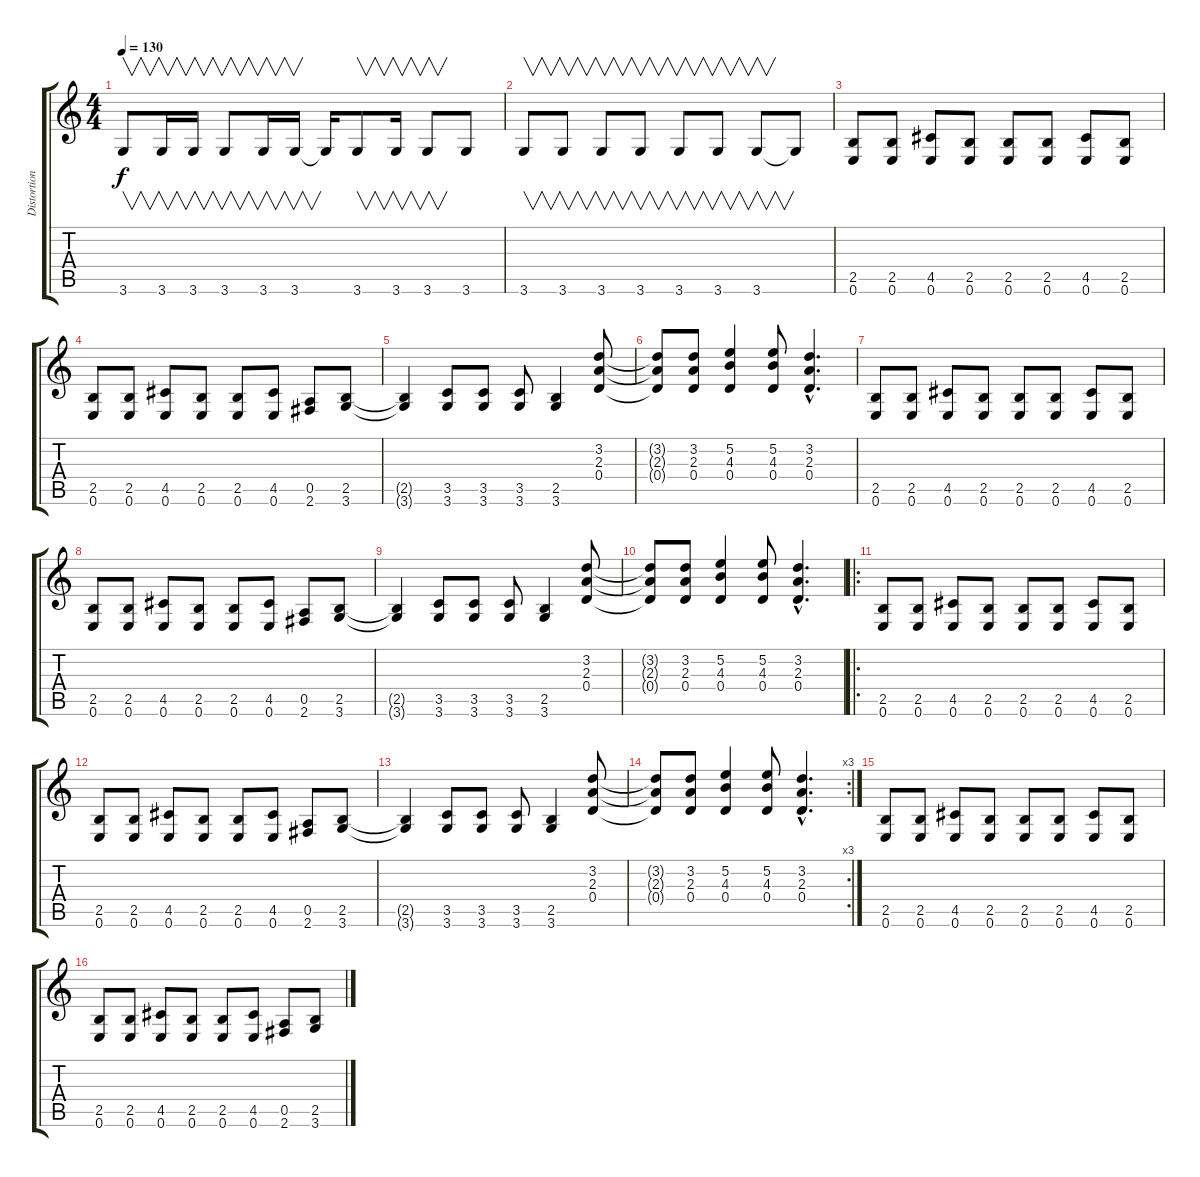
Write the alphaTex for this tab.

\track ("Distortion Guitar" "Distortion") {instrument distortionguitar}
\staff {score tabs}
\tuning (E4 B3 G3 D3 A2 E2) {hide}
\ts (4 4)
\tempo 130
\clef g2
\ks c
3.6.8{v dy f instrument distortionguitar} 3.6.16{v} 3.6.16{v} 3.6.8{v} 3.6.16{v} 3.6.16{v} 3.6{t}.16 3.6.8{v} 3.6.16{v} 3.6.8{v} 3.6.8 |
3.6.8{v} 3.6.8{v} 3.6.8{v} 3.6.8{v} 3.6.8{v} 3.6.8{v} 3.6.8{v} 3.6{t}.8 |
(2.5 0.6).8 (2.5 0.6).8 (4.5 0.6).8 (2.5 0.6).8 (2.5 0.6).8 (2.5 0.6).8 (4.5 0.6).8 (2.5 0.6).8 |
(2.5 0.6).8 (2.5 0.6).8 (4.5 0.6).8 (2.5 0.6).8 (2.5 0.6).8 (4.5 0.6).8 (0.5 2.6).8 (2.5 3.6).8 |
(2.5{t} 3.6{t}).4 (3.5 3.6).8 (3.5 3.6).8 (3.5 3.6).8 (2.5 3.6).4 (3.2 2.3 0.4).8 |
(3.2{t} 2.3{t} 0.4{t}).8 (3.2 2.3 0.4).8 (5.2 4.3 0.4).4 (5.2 4.3 0.4).8 (3.2{hac} 2.3{hac} 0.4{hac}).4{d} |
(2.5 0.6).8 (2.5 0.6).8 (4.5 0.6).8 (2.5 0.6).8 (2.5 0.6).8 (2.5 0.6).8 (4.5 0.6).8 (2.5 0.6).8 |
(2.5 0.6).8 (2.5 0.6).8 (4.5 0.6).8 (2.5 0.6).8 (2.5 0.6).8 (4.5 0.6).8 (0.5 2.6).8 (2.5 3.6).8 |
(2.5{t} 3.6{t}).4 (3.5 3.6).8 (3.5 3.6).8 (3.5 3.6).8 (2.5 3.6).4 (3.2 2.3 0.4).8 |
(3.2{t} 2.3{t} 0.4{t}).8 (3.2 2.3 0.4).8 (5.2 4.3 0.4).4 (5.2 4.3 0.4).8 (3.2{hac} 2.3{hac} 0.4{hac}).4{d} |
\ro
(2.5 0.6).8 (2.5 0.6).8 (4.5 0.6).8 (2.5 0.6).8 (2.5 0.6).8 (2.5 0.6).8 (4.5 0.6).8 (2.5 0.6).8 |
(2.5 0.6).8 (2.5 0.6).8 (4.5 0.6).8 (2.5 0.6).8 (2.5 0.6).8 (4.5 0.6).8 (0.5 2.6).8 (2.5 3.6).8 |
(2.5{t} 3.6{t}).4 (3.5 3.6).8 (3.5 3.6).8 (3.5 3.6).8 (2.5 3.6).4 (3.2 2.3 0.4).8 |
\rc 3
(3.2{t} 2.3{t} 0.4{t}).8 (3.2 2.3 0.4).8 (5.2 4.3 0.4).4 (5.2 4.3 0.4).8 (3.2{hac} 2.3{hac} 0.4{hac}).4{d} |
(2.5 0.6).8 (2.5 0.6).8 (4.5 0.6).8 (2.5 0.6).8 (2.5 0.6).8 (2.5 0.6).8 (4.5 0.6).8 (2.5 0.6).8 |
(2.5 0.6).8 (2.5 0.6).8 (4.5 0.6).8 (2.5 0.6).8 (2.5 0.6).8 (4.5 0.6).8 (0.5 2.6).8 (2.5 3.6).8
